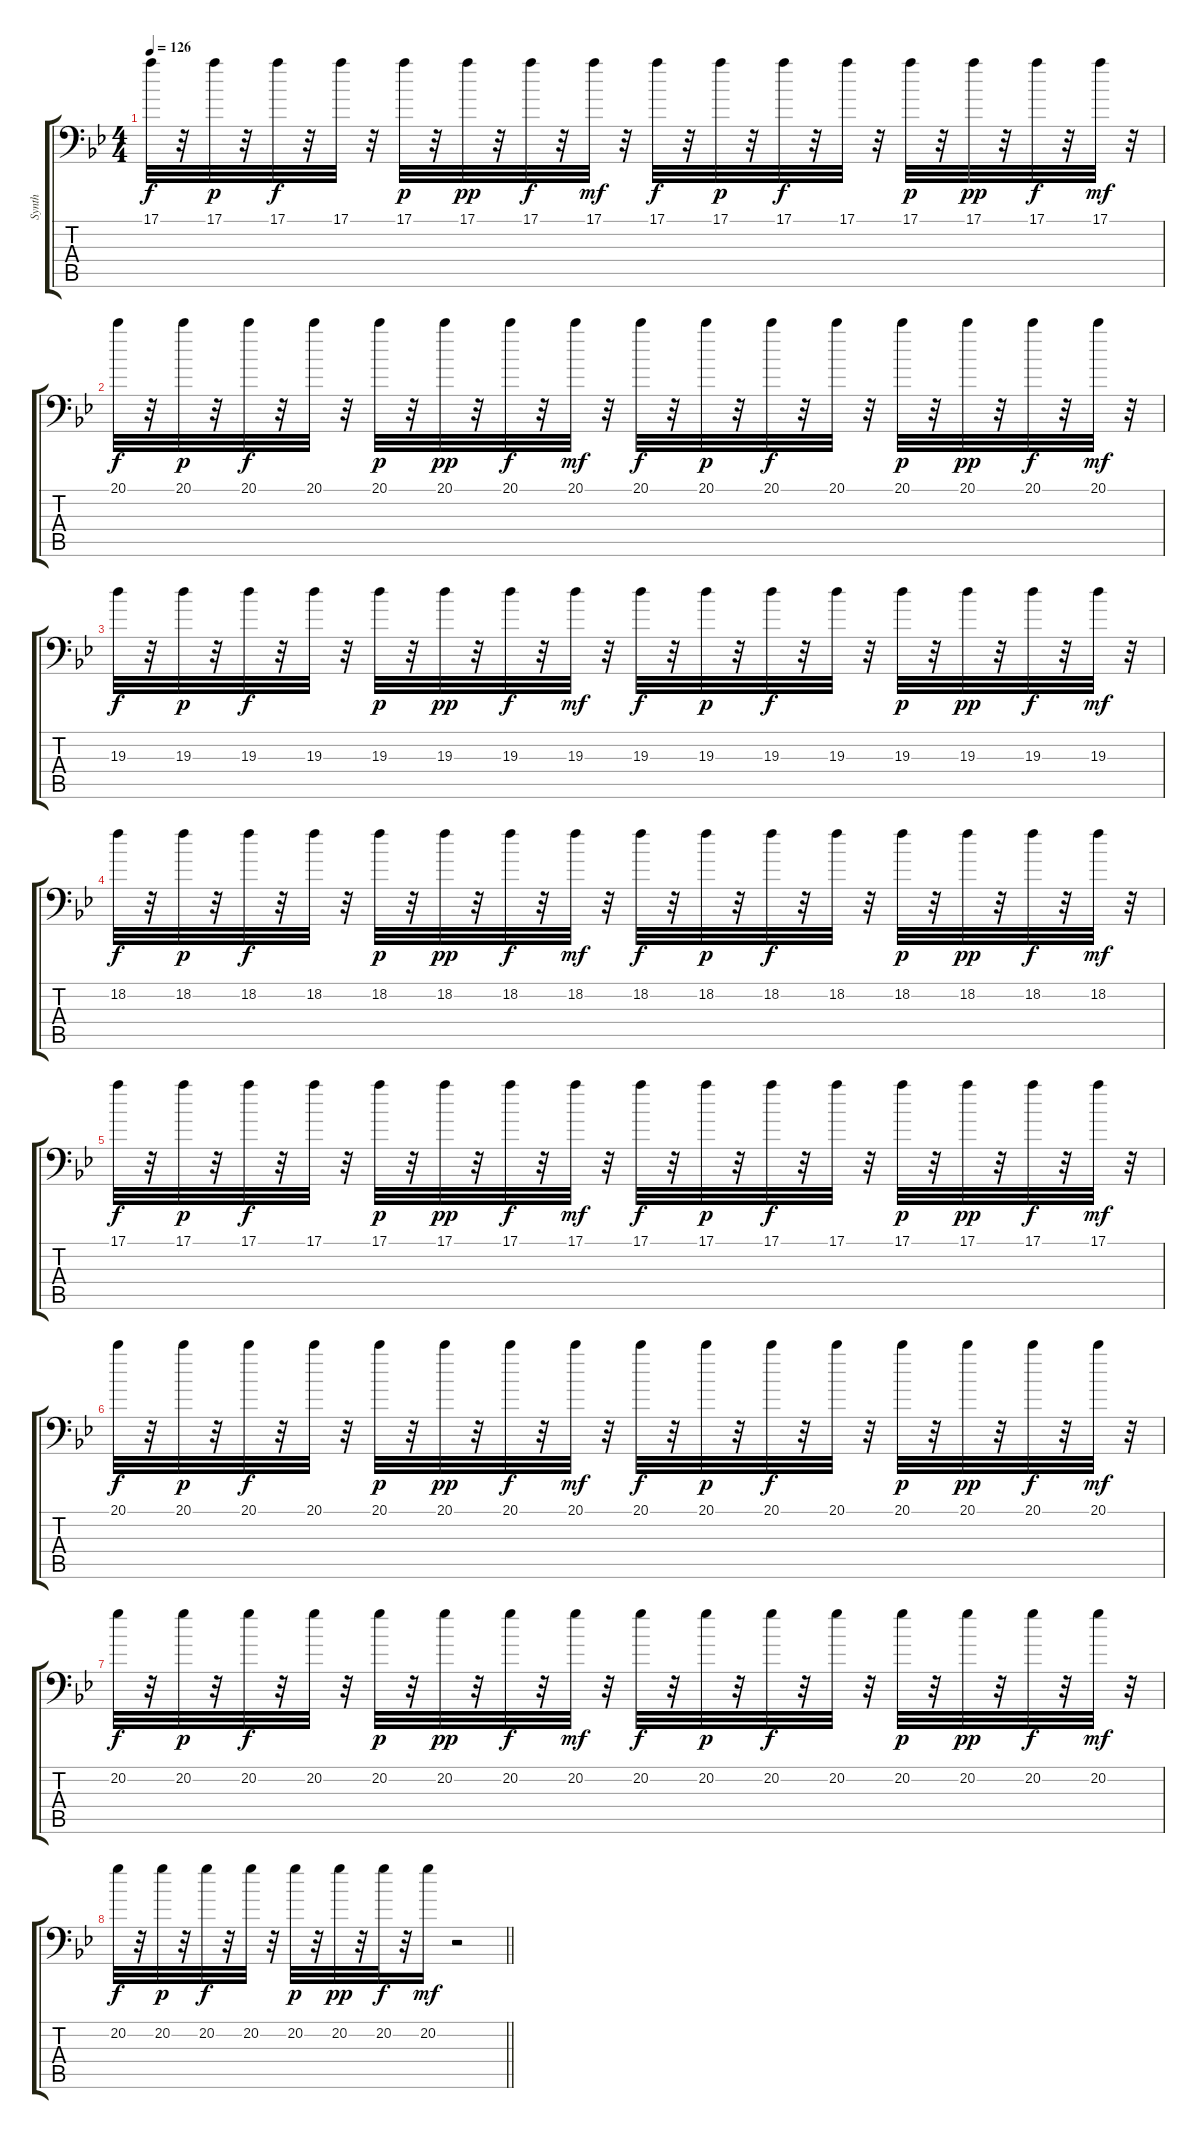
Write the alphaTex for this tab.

\track ("Synth" "Synth") {instrument lead1square}
\staff {score tabs}
\tuning (E4 B3 G3 D3 A2 A1) {hide}
\ts (4 4)
\tempo 126
\clef f4
\ks bb
17.1.32{dy f} r.32 17.1.32{dy p} r.32 17.1.32{dy f} r.32 17.1.32 r.32 17.1.32{dy p} r.32 17.1.32{dy pp} r.32 17.1.32{dy f} r.32 17.1.32{dy mf} r.32 17.1.32{dy f} r.32 17.1.32{dy p} r.32 17.1.32{dy f} r.32 17.1.32 r.32 17.1.32{dy p} r.32 17.1.32{dy pp} r.32 17.1.32{dy f} r.32 17.1.32{dy mf} r.32 |
20.1.32{dy f} r.32 20.1.32{dy p} r.32 20.1.32{dy f} r.32 20.1.32 r.32 20.1.32{dy p} r.32 20.1.32{dy pp} r.32 20.1.32{dy f} r.32 20.1.32{dy mf} r.32 20.1.32{dy f} r.32 20.1.32{dy p} r.32 20.1.32{dy f} r.32 20.1.32 r.32 20.1.32{dy p} r.32 20.1.32{dy pp} r.32 20.1.32{dy f} r.32 20.1.32{dy mf} r.32 |
19.3.32{dy f} r.32 19.3.32{dy p} r.32 19.3.32{dy f} r.32 19.3.32 r.32 19.3.32{dy p} r.32 19.3.32{dy pp} r.32 19.3.32{dy f} r.32 19.3.32{dy mf} r.32 19.3.32{dy f} r.32 19.3.32{dy p} r.32 19.3.32{dy f} r.32 19.3.32 r.32 19.3.32{dy p} r.32 19.3.32{dy pp} r.32 19.3.32{dy f} r.32 19.3.32{dy mf} r.32 |
18.2.32{dy f} r.32 18.2.32{dy p} r.32 18.2.32{dy f} r.32 18.2.32 r.32 18.2.32{dy p} r.32 18.2.32{dy pp} r.32 18.2.32{dy f} r.32 18.2.32{dy mf} r.32 18.2.32{dy f} r.32 18.2.32{dy p} r.32 18.2.32{dy f} r.32 18.2.32 r.32 18.2.32{dy p} r.32 18.2.32{dy pp} r.32 18.2.32{dy f} r.32 18.2.32{dy mf} r.32 |
17.1.32{dy f} r.32 17.1.32{dy p} r.32 17.1.32{dy f} r.32 17.1.32 r.32 17.1.32{dy p} r.32 17.1.32{dy pp} r.32 17.1.32{dy f} r.32 17.1.32{dy mf} r.32 17.1.32{dy f} r.32 17.1.32{dy p} r.32 17.1.32{dy f} r.32 17.1.32 r.32 17.1.32{dy p} r.32 17.1.32{dy pp} r.32 17.1.32{dy f} r.32 17.1.32{dy mf} r.32 |
20.1.32{dy f} r.32 20.1.32{dy p} r.32 20.1.32{dy f} r.32 20.1.32 r.32 20.1.32{dy p} r.32 20.1.32{dy pp} r.32 20.1.32{dy f} r.32 20.1.32{dy mf} r.32 20.1.32{dy f} r.32 20.1.32{dy p} r.32 20.1.32{dy f} r.32 20.1.32 r.32 20.1.32{dy p} r.32 20.1.32{dy pp} r.32 20.1.32{dy f} r.32 20.1.32{dy mf} r.32 |
20.2.32{dy f} r.32 20.2.32{dy p} r.32 20.2.32{dy f} r.32 20.2.32 r.32 20.2.32{dy p} r.32 20.2.32{dy pp} r.32 20.2.32{dy f} r.32 20.2.32{dy mf} r.32 20.2.32{dy f} r.32 20.2.32{dy p} r.32 20.2.32{dy f} r.32 20.2.32 r.32 20.2.32{dy p} r.32 20.2.32{dy pp} r.32 20.2.32{dy f} r.32 20.2.32{dy mf} r.32 |
\barLineRight lightlight
20.2.32{dy f} r.32 20.2.32{dy p} r.32 20.2.32{dy f} r.32 20.2.32 r.32 20.2.32{dy p} r.32 20.2.32{dy pp} r.32 20.2.32{dy f} r.32 20.2.16{dy mf} r.2
